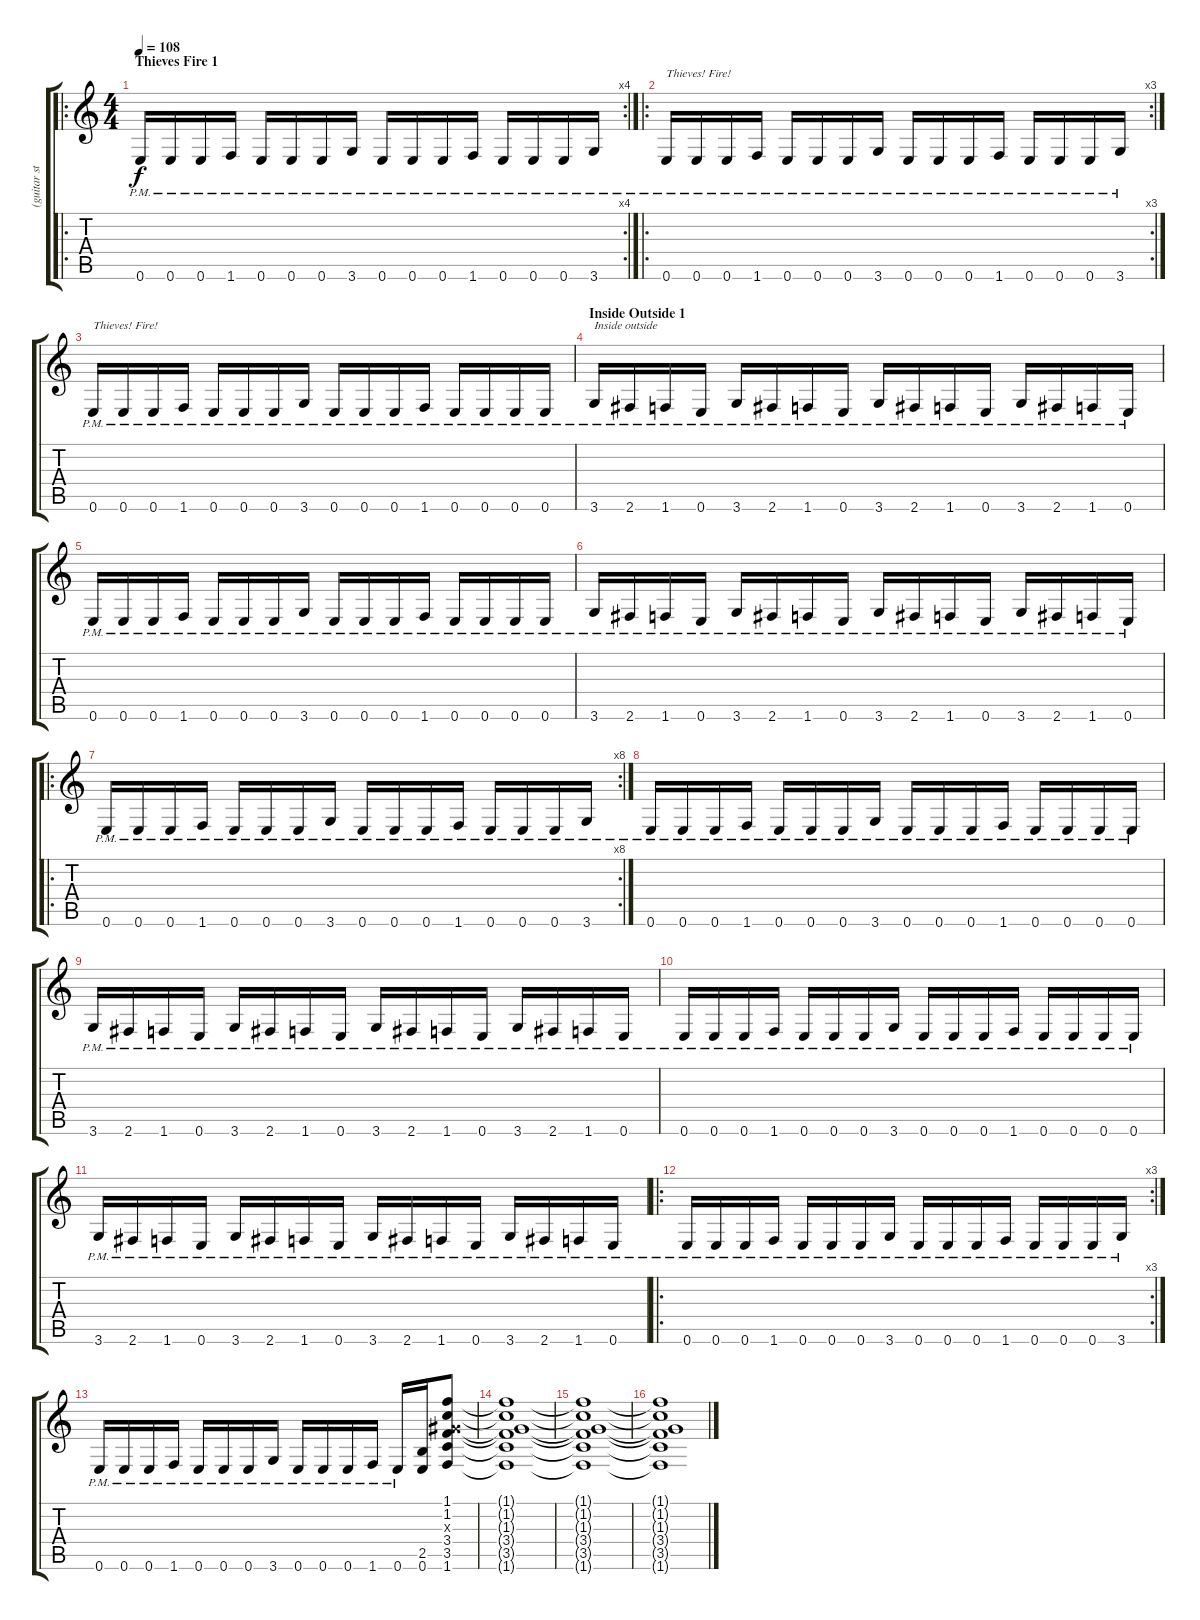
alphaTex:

\track ("(guitar stereo separation)" "(guitar st") {instrument overdrivenguitar}
\staff {score tabs}
\tuning (E4 B3 G3 D3 A2 E2) {hide}
\ro
\rc 4
\ts (4 4)
\section ("" "Thieves Fire 1")
\tempo 108
\clef g2
\ks c
0.6{pm}.16{dy f} 0.6{pm}.16 0.6{pm}.16 1.6{pm}.16 0.6{pm}.16 0.6{pm}.16 0.6{pm}.16 3.6{pm}.16 0.6{pm}.16 0.6{pm}.16 0.6{pm}.16 1.6{pm}.16 0.6{pm}.16 0.6{pm}.16 0.6{pm}.16 3.6{pm}.16 |
\ro
\rc 3
0.6{pm}.16{txt "Thieves! Fire!"} 0.6{pm}.16 0.6{pm}.16 1.6{pm}.16 0.6{pm}.16 0.6{pm}.16 0.6{pm}.16 3.6{pm}.16 0.6{pm}.16 0.6{pm}.16 0.6{pm}.16 1.6{pm}.16 0.6{pm}.16 0.6{pm}.16 0.6{pm}.16 3.6{pm}.16 |
0.6{pm}.16{txt "Thieves! Fire!"} 0.6{pm}.16 0.6{pm}.16 1.6{pm}.16 0.6{pm}.16 0.6{pm}.16 0.6{pm}.16 3.6{pm}.16 0.6{pm}.16 0.6{pm}.16 0.6{pm}.16 1.6{pm}.16 0.6{pm}.16 0.6{pm}.16 0.6{pm}.16 0.6{pm}.16 |
\section ("" "Inside Outside 1")
3.6{pm}.16{txt "Inside outside"} 2.6{pm}.16 1.6{pm}.16 0.6{pm}.16 3.6{pm}.16 2.6{pm}.16 1.6{pm}.16 0.6{pm}.16 3.6{pm}.16 2.6{pm}.16 1.6{pm}.16 0.6{pm}.16 3.6{pm}.16 2.6{pm}.16 1.6{pm}.16 0.6{pm}.16 |
0.6{pm}.16 0.6{pm}.16 0.6{pm}.16 1.6{pm}.16 0.6{pm}.16 0.6{pm}.16 0.6{pm}.16 3.6{pm}.16 0.6{pm}.16 0.6{pm}.16 0.6{pm}.16 1.6{pm}.16 0.6{pm}.16 0.6{pm}.16 0.6{pm}.16 0.6{pm}.16 |
3.6{pm}.16 2.6{pm}.16 1.6{pm}.16 0.6{pm}.16 3.6{pm}.16 2.6{pm}.16 1.6{pm}.16 0.6{pm}.16 3.6{pm}.16 2.6{pm}.16 1.6{pm}.16 0.6{pm}.16 3.6{pm}.16 2.6{pm}.16 1.6{pm}.16 0.6{pm}.16 |
\ro
\rc 8
0.6{pm}.16 0.6{pm}.16 0.6{pm}.16 1.6{pm}.16 0.6{pm}.16 0.6{pm}.16 0.6{pm}.16 3.6{pm}.16 0.6{pm}.16 0.6{pm}.16 0.6{pm}.16 1.6{pm}.16 0.6{pm}.16 0.6{pm}.16 0.6{pm}.16 3.6{pm}.16 |
0.6{pm}.16 0.6{pm}.16 0.6{pm}.16 1.6{pm}.16 0.6{pm}.16 0.6{pm}.16 0.6{pm}.16 3.6{pm}.16 0.6{pm}.16 0.6{pm}.16 0.6{pm}.16 1.6{pm}.16 0.6{pm}.16 0.6{pm}.16 0.6{pm}.16 0.6{pm}.16 |
3.6{pm}.16 2.6{pm}.16 1.6{pm}.16 0.6{pm}.16 3.6{pm}.16 2.6{pm}.16 1.6{pm}.16 0.6{pm}.16 3.6{pm}.16 2.6{pm}.16 1.6{pm}.16 0.6{pm}.16 3.6{pm}.16 2.6{pm}.16 1.6{pm}.16 0.6{pm}.16 |
0.6{pm}.16 0.6{pm}.16 0.6{pm}.16 1.6{pm}.16 0.6{pm}.16 0.6{pm}.16 0.6{pm}.16 3.6{pm}.16 0.6{pm}.16 0.6{pm}.16 0.6{pm}.16 1.6{pm}.16 0.6{pm}.16 0.6{pm}.16 0.6{pm}.16 0.6{pm}.16 |
3.6{pm}.16 2.6{pm}.16 1.6{pm}.16 0.6{pm}.16 3.6{pm}.16 2.6{pm}.16 1.6{pm}.16 0.6{pm}.16 3.6{pm}.16 2.6{pm}.16 1.6{pm}.16 0.6{pm}.16 3.6{pm}.16 2.6{pm}.16 1.6{pm}.16 0.6{pm}.16 |
\ro
\rc 3
0.6{pm}.16 0.6{pm}.16 0.6{pm}.16 1.6{pm}.16 0.6{pm}.16 0.6{pm}.16 0.6{pm}.16 3.6{pm}.16 0.6{pm}.16 0.6{pm}.16 0.6{pm}.16 1.6{pm}.16 0.6{pm}.16 0.6{pm}.16 0.6{pm}.16 3.6{pm}.16 |
0.6{pm}.16 0.6{pm}.16 0.6{pm}.16 1.6{pm}.16 0.6{pm}.16 0.6{pm}.16 0.6{pm}.16 3.6{pm}.16 0.6{pm}.16 0.6{pm}.16 0.6{pm}.16 1.6{pm}.16 0.6{pm}.16 (2.5 0.6).16 (1.1 1.2 1.3{x} 3.4 3.5 1.6).8 |
(1.1{t} 1.2{t} 1.3{t} 3.4{t} 3.5{t} 1.6{t}).1 |
(1.1{t} 1.2{t} 1.3{t} 3.4{t} 3.5{t} 1.6{t}).1 |
(1.1{t} 1.2{t} 1.3{t} 3.4{t} 3.5{t} 1.6{t}).1
